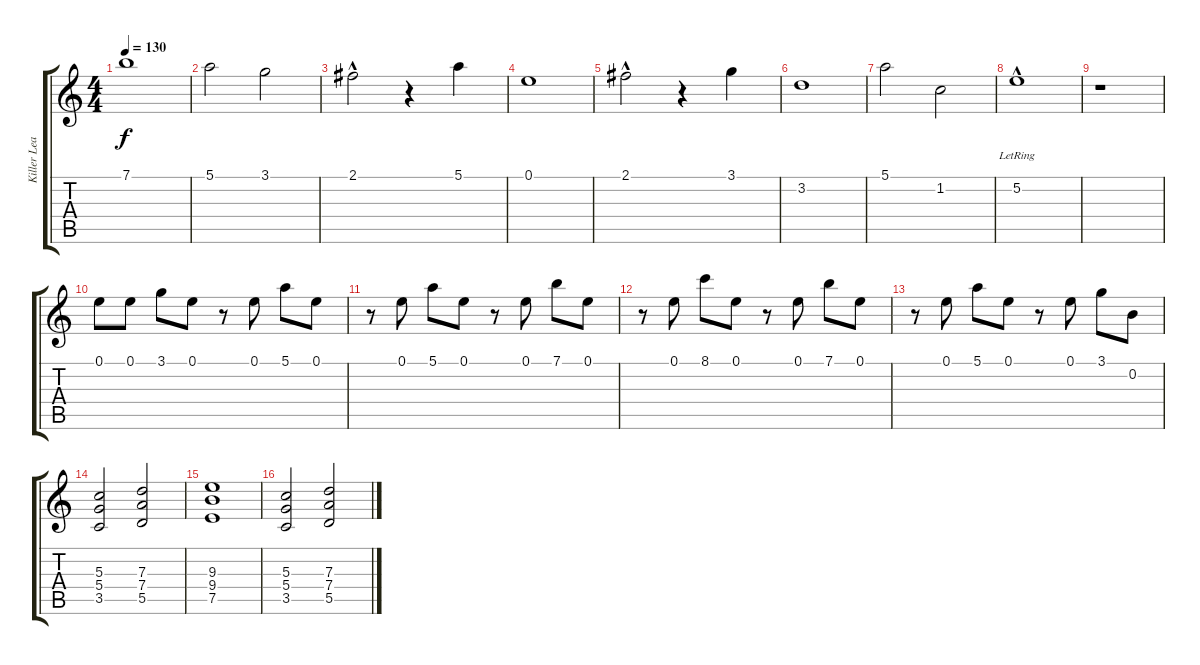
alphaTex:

\track ("Killer Lead Guitar" "Killer Lea") {instrument distortionguitar}
\staff {score tabs}
\tuning (E4 B3 G3 D3 A2 E2) {hide}
\ts (4 4)
\tempo 130
\clef g2
\ks c
7.1.1{dy f instrument distortionguitar} |
5.1.2 3.1.2 |
2.1{hac}.2 r.4 5.1.4 |
0.1.1 |
2.1{hac}.2 r.4 3.1.4 |
3.2.1 |
5.1.2 1.2.2 |
5.2{hac lr}.1 |
r.1 |
0.1.8 0.1.8 3.1.8 0.1.8 r.8 0.1.8 5.1.8 0.1.8 |
r.8 0.1.8 5.1.8 0.1.8 r.8 0.1.8 7.1.8 0.1.8 |
r.8 0.1.8 8.1.8 0.1.8 r.8 0.1.8 7.1.8 0.1.8 |
r.8 0.1.8 5.1.8 0.1.8 r.8 0.1.8 3.1.8 0.2.8 |
(5.3 5.4 3.5).2 (7.3 7.4 5.5).2 |
(9.3 9.4 7.5).1 |
(5.3 5.4 3.5).2 (7.3 7.4 5.5).2
